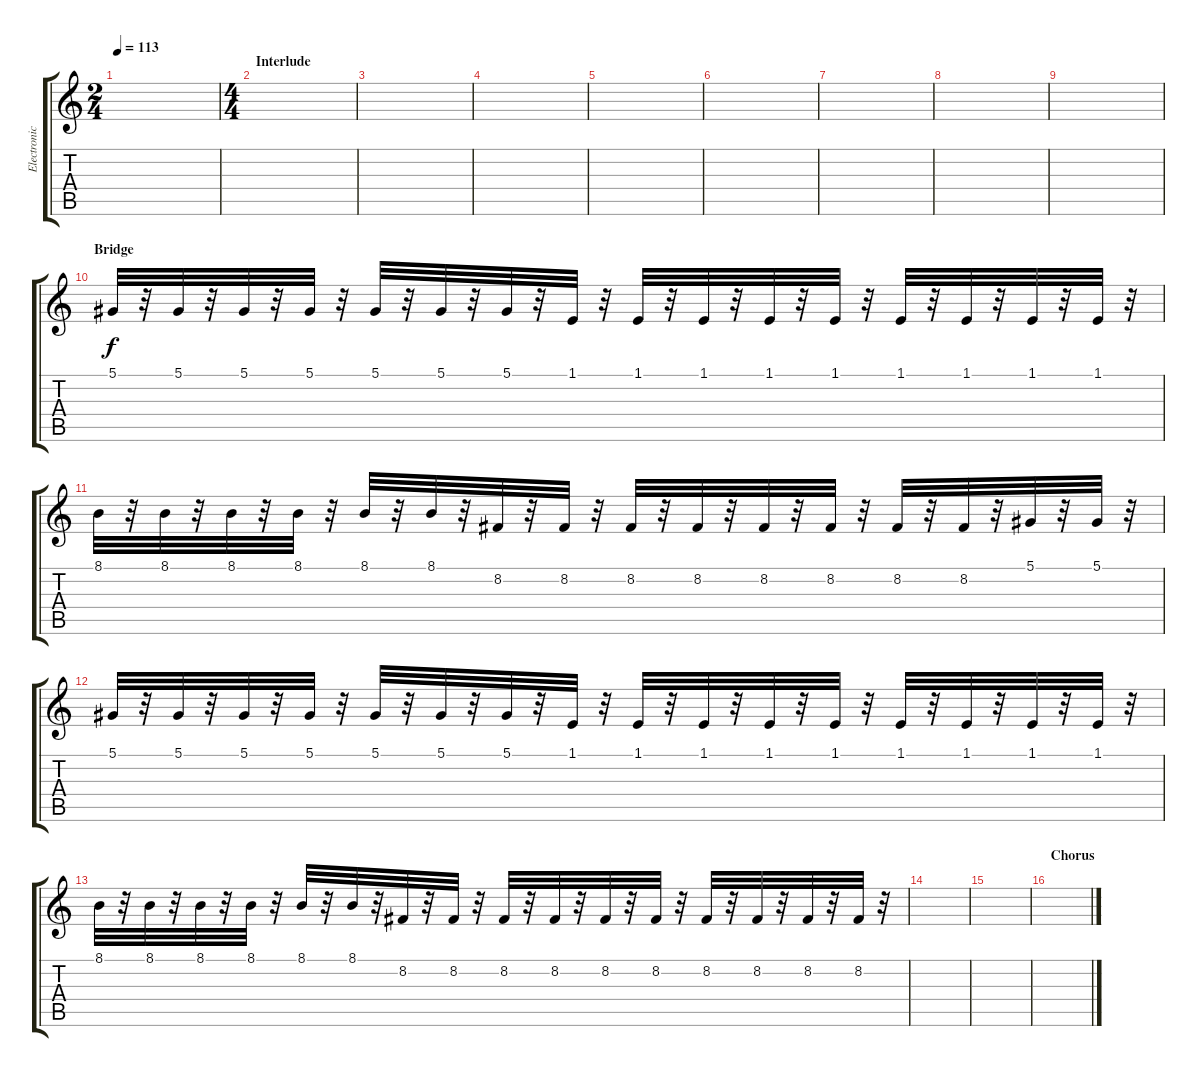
\track ("Electronic instruments" "Electronic") {instrument lead5charang}
\staff {score tabs}
\tuning (Eb4 Bb3 Gb3 Db3 Ab2 Eb2) {hide}
\ts (2 4)
\tempo 113
\clef g2
\ks c
|
\ts (4 4)
\section ("" "Interlude")
|
|
|
|
|
|
|
|
\section ("" "Bridge")
5.1.32{volume 5 balance 8 instrument ocarina} r.32 5.1.32 r.32 5.1.32 r.32 5.1.32 r.32 5.1.32 r.32 5.1.32 r.32 5.1.32 r.32 1.1.32 r.32 1.1.32 r.32 1.1.32 r.32 1.1.32 r.32 1.1.32 r.32 1.1.32 r.32 1.1.32 r.32 1.1.32 r.32 1.1.32 r.32 |
8.1.32{volume 5 balance 8 instrument ocarina} r.32 8.1.32 r.32 8.1.32 r.32 8.1.32 r.32 8.1.32 r.32 8.1.32 r.32 8.2.32 r.32 8.2.32 r.32 8.2.32 r.32 8.2.32 r.32 8.2.32 r.32 8.2.32 r.32 8.2.32 r.32 8.2.32 r.32 5.1.32 r.32 5.1.32 r.32 |
5.1.32{volume 5 balance 8 instrument ocarina} r.32 5.1.32 r.32 5.1.32 r.32 5.1.32 r.32 5.1.32 r.32 5.1.32 r.32 5.1.32 r.32 1.1.32 r.32 1.1.32 r.32 1.1.32 r.32 1.1.32 r.32 1.1.32 r.32 1.1.32 r.32 1.1.32 r.32 1.1.32 r.32 1.1.32 r.32 |
8.1.32{volume 5 balance 8 instrument ocarina} r.32 8.1.32 r.32 8.1.32 r.32 8.1.32 r.32 8.1.32 r.32 8.1.32 r.32 8.2.32 r.32 8.2.32 r.32 8.2.32 r.32 8.2.32 r.32 8.2.32 r.32 8.2.32 r.32 8.2.32 r.32 8.2.32 r.32 8.2.32 r.32 8.2.32 r.32 |
|
|
\section ("" "Chorus")
